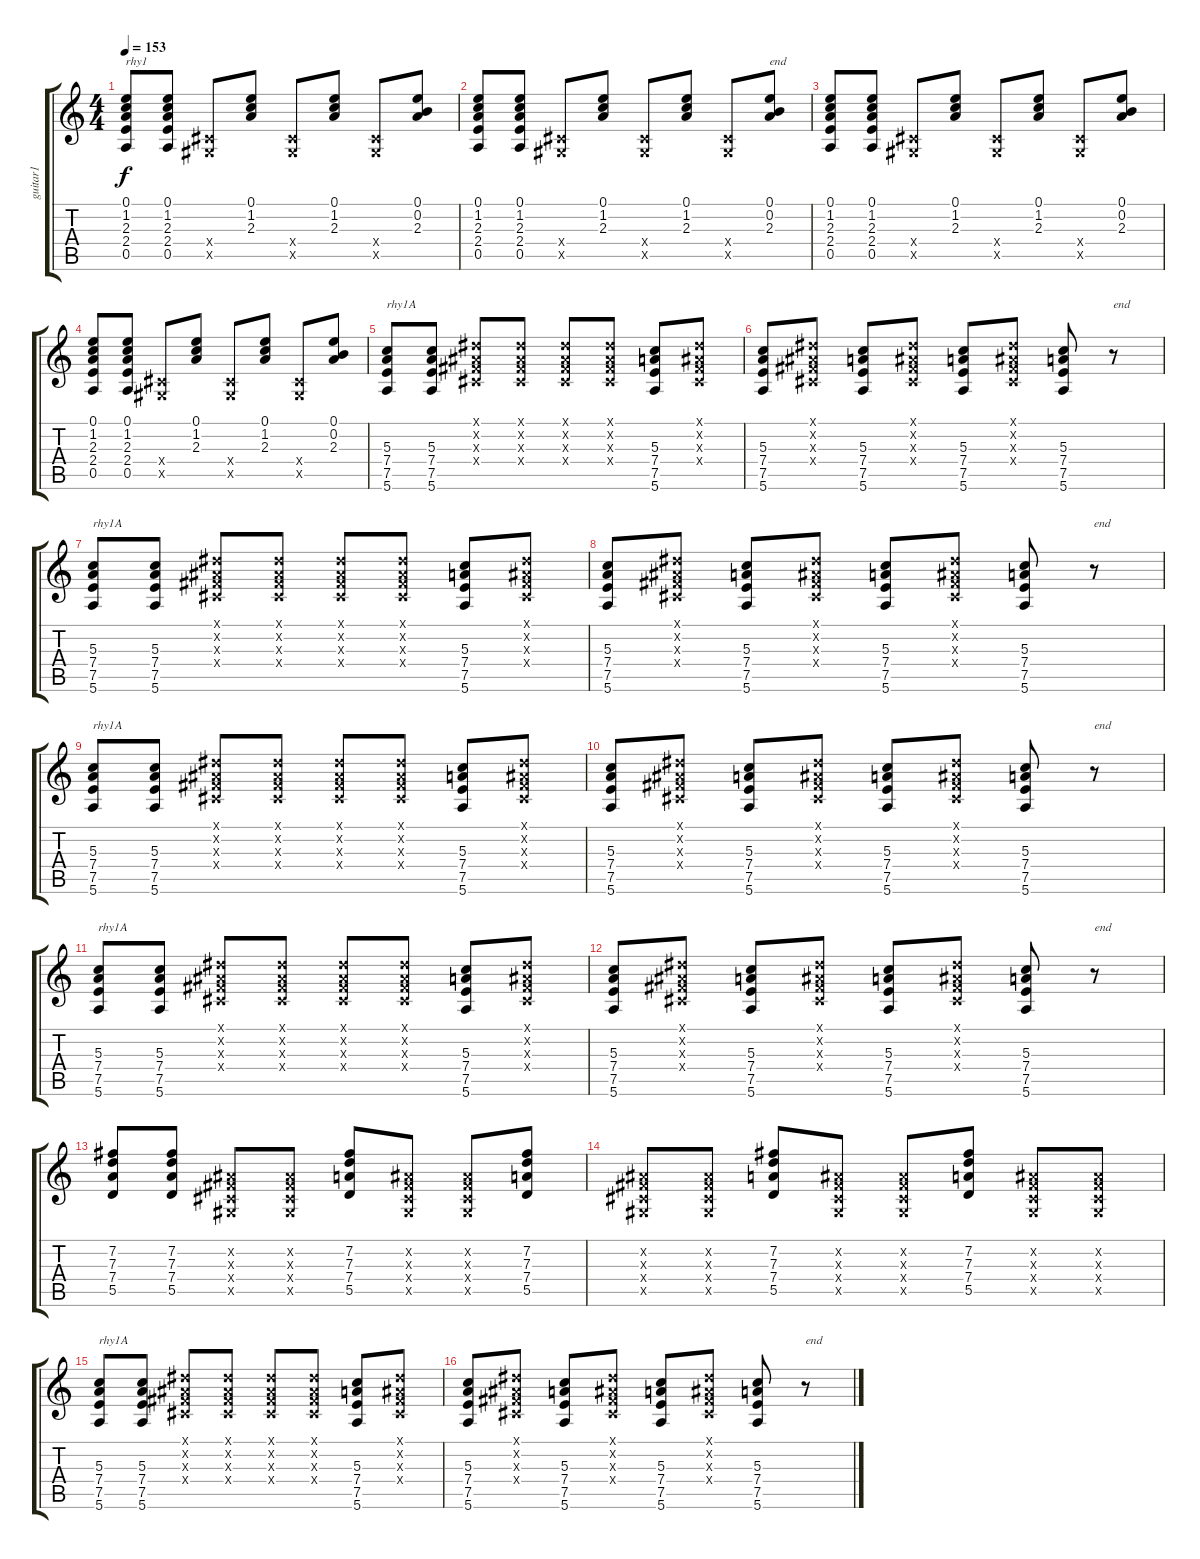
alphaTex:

\track ("guitar1" "guitar1") {instrument electricguitarjazz}
\staff {score tabs}
\tuning (E4 B3 G3 D3 A2 E2) {hide}
\ts (4 4)
\tempo 153
\clef g2
\ks c
(0.1 1.2 2.3 2.4 0.5).8{txt "rhy1" dy f instrument electricguitarjazz} (0.1 1.2 2.3 2.4 0.5).8 (-1.4{x} -1.5{x}).8 (0.1 1.2 2.3).8 (-1.4{x} -1.5{x}).8 (0.1 1.2 2.3).8 (-1.4{x} -1.5{x}).8 (0.1 0.2 2.3).8 |
(0.1 1.2 2.3 2.4 0.5).8 (0.1 1.2 2.3 2.4 0.5).8 (-1.4{x} -1.5{x}).8 (0.1 1.2 2.3).8 (-1.4{x} -1.5{x}).8 (0.1 1.2 2.3).8 (-1.4{x} -1.5{x}).8 (0.1 0.2 2.3).8{txt "end"} |
(0.1 1.2 2.3 2.4 0.5).8 (0.1 1.2 2.3 2.4 0.5).8 (-1.4{x} -1.5{x}).8 (0.1 1.2 2.3).8 (-1.4{x} -1.5{x}).8 (0.1 1.2 2.3).8 (-1.4{x} -1.5{x}).8 (0.1 0.2 2.3).8 |
(0.1 1.2 2.3 2.4 0.5).8 (0.1 1.2 2.3 2.4 0.5).8 (-1.4{x} -1.5{x}).8 (0.1 1.2 2.3).8 (-1.4{x} -1.5{x}).8 (0.1 1.2 2.3).8 (-1.4{x} -1.5{x}).8 (0.1 0.2 2.3).8 |
(5.3 7.4 7.5 5.6).8{txt "rhy1A"} (5.3 7.4 7.5 5.6).8 (-1.1{x} -1.2{x} -1.3{x} -1.4{x}).8 (-1.1{x} -1.2{x} -1.3{x} -1.4{x}).8 (-1.1{x} -1.2{x} -1.3{x} -1.4{x}).8 (-1.1{x} -1.2{x} -1.3{x} -1.4{x}).8 (5.3 7.4 7.5 5.6).8 (-1.1{x} -1.2{x} -1.3{x} -1.4{x}).8 |
(5.3 7.4 7.5 5.6).8 (-1.1{x} -1.2{x} -1.3{x} -1.4{x}).8 (5.3 7.4 7.5 5.6).8 (-1.1{x} -1.2{x} -1.3{x} -1.4{x}).8 (5.3 7.4 7.5 5.6).8 (-1.1{x} -1.2{x} -1.3{x} -1.4{x}).8 (5.3 7.4 7.5 5.6).8 r.8{txt "end"} |
(5.3 7.4 7.5 5.6).8{txt "rhy1A"} (5.3 7.4 7.5 5.6).8 (-1.1{x} -1.2{x} -1.3{x} -1.4{x}).8 (-1.1{x} -1.2{x} -1.3{x} -1.4{x}).8 (-1.1{x} -1.2{x} -1.3{x} -1.4{x}).8 (-1.1{x} -1.2{x} -1.3{x} -1.4{x}).8 (5.3 7.4 7.5 5.6).8 (-1.1{x} -1.2{x} -1.3{x} -1.4{x}).8 |
(5.3 7.4 7.5 5.6).8 (-1.1{x} -1.2{x} -1.3{x} -1.4{x}).8 (5.3 7.4 7.5 5.6).8 (-1.1{x} -1.2{x} -1.3{x} -1.4{x}).8 (5.3 7.4 7.5 5.6).8 (-1.1{x} -1.2{x} -1.3{x} -1.4{x}).8 (5.3 7.4 7.5 5.6).8 r.8{txt "end"} |
(5.3 7.4 7.5 5.6).8{txt "rhy1A"} (5.3 7.4 7.5 5.6).8 (-1.1{x} -1.2{x} -1.3{x} -1.4{x}).8 (-1.1{x} -1.2{x} -1.3{x} -1.4{x}).8 (-1.1{x} -1.2{x} -1.3{x} -1.4{x}).8 (-1.1{x} -1.2{x} -1.3{x} -1.4{x}).8 (5.3 7.4 7.5 5.6).8 (-1.1{x} -1.2{x} -1.3{x} -1.4{x}).8 |
(5.3 7.4 7.5 5.6).8 (-1.1{x} -1.2{x} -1.3{x} -1.4{x}).8 (5.3 7.4 7.5 5.6).8 (-1.1{x} -1.2{x} -1.3{x} -1.4{x}).8 (5.3 7.4 7.5 5.6).8 (-1.1{x} -1.2{x} -1.3{x} -1.4{x}).8 (5.3 7.4 7.5 5.6).8 r.8{txt "end"} |
(5.3 7.4 7.5 5.6).8{txt "rhy1A"} (5.3 7.4 7.5 5.6).8 (-1.1{x} -1.2{x} -1.3{x} -1.4{x}).8 (-1.1{x} -1.2{x} -1.3{x} -1.4{x}).8 (-1.1{x} -1.2{x} -1.3{x} -1.4{x}).8 (-1.1{x} -1.2{x} -1.3{x} -1.4{x}).8 (5.3 7.4 7.5 5.6).8 (-1.1{x} -1.2{x} -1.3{x} -1.4{x}).8 |
(5.3 7.4 7.5 5.6).8 (-1.1{x} -1.2{x} -1.3{x} -1.4{x}).8 (5.3 7.4 7.5 5.6).8 (-1.1{x} -1.2{x} -1.3{x} -1.4{x}).8 (5.3 7.4 7.5 5.6).8 (-1.1{x} -1.2{x} -1.3{x} -1.4{x}).8 (5.3 7.4 7.5 5.6).8 r.8{txt "end"} |
(7.2 7.3 7.4 5.5).8 (7.2 7.3 7.4 5.5).8 (-1.2{x} -1.3{x} -1.4{x} -1.5{x}).8 (-1.2{x} -1.3{x} -1.4{x} -1.5{x}).8 (7.2 7.3 7.4 5.5).8 (-1.2{x} -1.3{x} -1.4{x} -1.5{x}).8 (-1.2{x} -1.3{x} -1.4{x} -1.5{x}).8 (7.2 7.3 7.4 5.5).8 |
(-1.2{x} -1.3{x} -1.4{x} -1.5{x}).8 (-1.2{x} -1.3{x} -1.4{x} -1.5{x}).8 (7.2 7.3 7.4 5.5).8 (-1.2{x} -1.3{x} -1.4{x} -1.5{x}).8 (-1.2{x} -1.3{x} -1.4{x} -1.5{x}).8 (7.2 7.3 7.4 5.5).8 (-1.2{x} -1.3{x} -1.4{x} -1.5{x}).8 (-1.2{x} -1.3{x} -1.4{x} -1.5{x}).8 |
(5.3 7.4 7.5 5.6).8{txt "rhy1A"} (5.3 7.4 7.5 5.6).8 (-1.1{x} -1.2{x} -1.3{x} -1.4{x}).8 (-1.1{x} -1.2{x} -1.3{x} -1.4{x}).8 (-1.1{x} -1.2{x} -1.3{x} -1.4{x}).8 (-1.1{x} -1.2{x} -1.3{x} -1.4{x}).8 (5.3 7.4 7.5 5.6).8 (-1.1{x} -1.2{x} -1.3{x} -1.4{x}).8 |
(5.3 7.4 7.5 5.6).8 (-1.1{x} -1.2{x} -1.3{x} -1.4{x}).8 (5.3 7.4 7.5 5.6).8 (-1.1{x} -1.2{x} -1.3{x} -1.4{x}).8 (5.3 7.4 7.5 5.6).8 (-1.1{x} -1.2{x} -1.3{x} -1.4{x}).8 (5.3 7.4 7.5 5.6).8 r.8{txt "end"}
